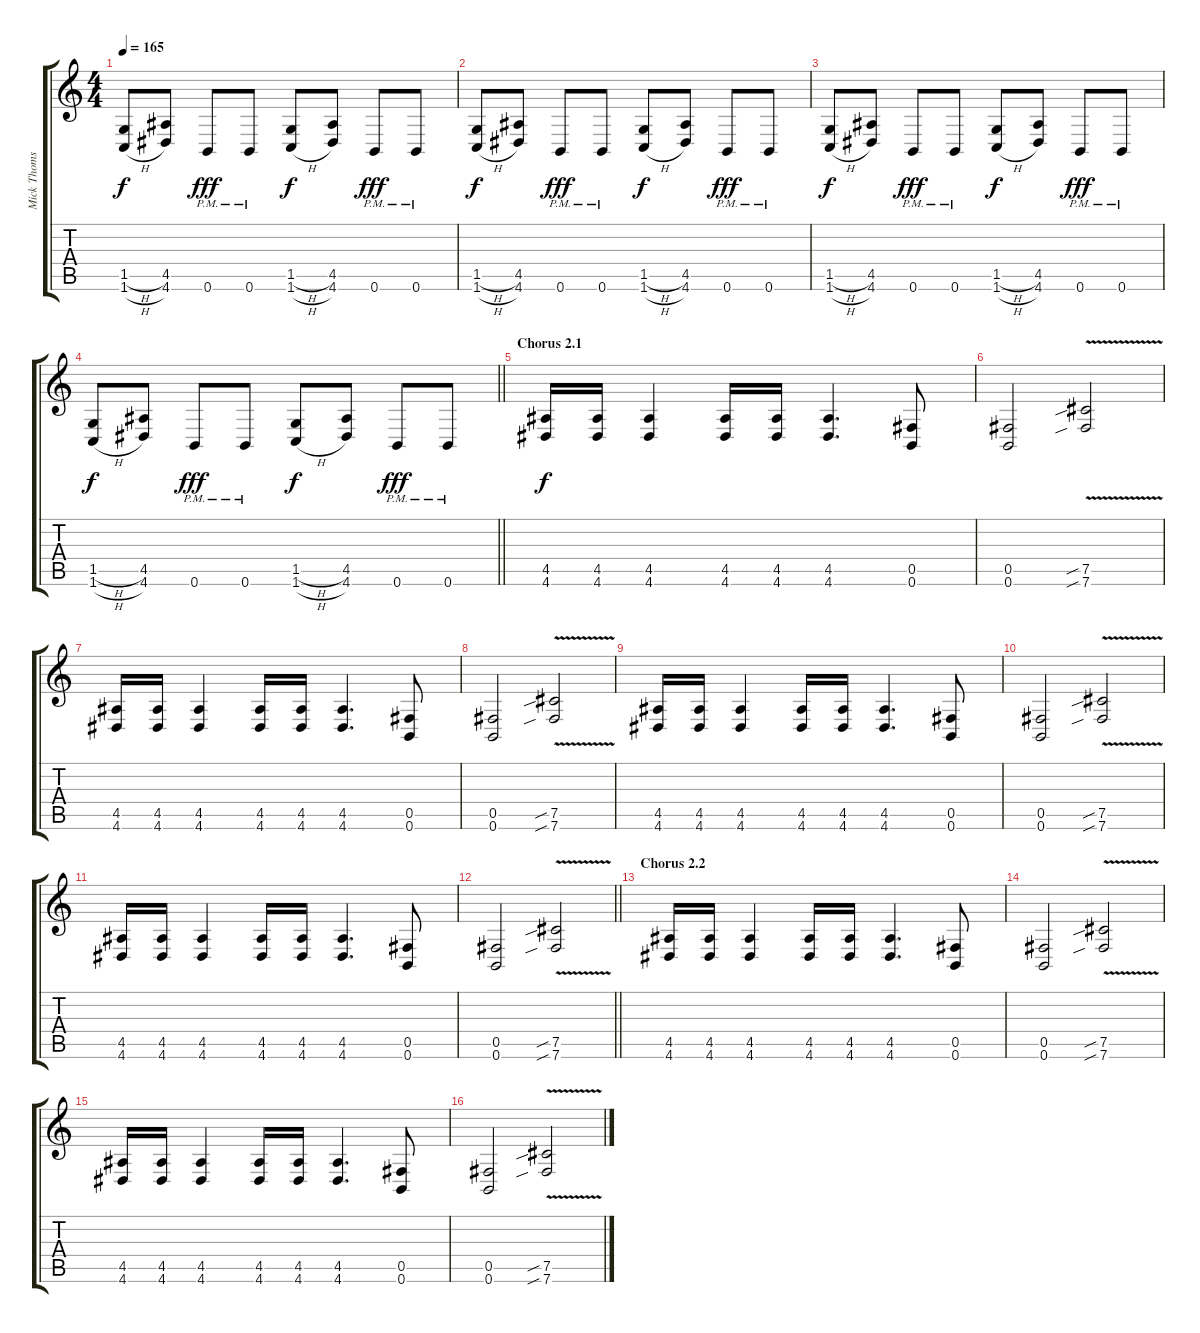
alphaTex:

\track ("Mick Thomson" "Mick Thoms") {instrument distortionguitar}
\staff {score tabs}
\tuning (Db4 Ab3 E3 B2 Gb2 B1) {hide}
\ts (4 4)
\tempo 165
\clef g2
\ks c
(1.5{h} 1.6{h}).8{dy f} (4.5 4.6).8 0.6{pm}.8{dy fff} 0.6{pm}.8 (1.5{h} 1.6{h}).8{dy f} (4.5 4.6).8 0.6{pm}.8{dy fff} 0.6{pm}.8 |
(1.5{h} 1.6{h}).8{dy f} (4.5 4.6).8 0.6{pm}.8{dy fff} 0.6{pm}.8 (1.5{h} 1.6{h}).8{dy f} (4.5 4.6).8 0.6{pm}.8{dy fff} 0.6{pm}.8 |
(1.5{h} 1.6{h}).8{dy f} (4.5 4.6).8 0.6{pm}.8{dy fff} 0.6{pm}.8 (1.5{h} 1.6{h}).8{dy f} (4.5 4.6).8 0.6{pm}.8{dy fff} 0.6{pm}.8 |
\barLineRight lightlight
(1.5{h} 1.6{h}).8{dy f} (4.5 4.6).8 0.6{pm}.8{dy fff} 0.6{pm}.8 (1.5{h} 1.6{h}).8{dy f} (4.5 4.6).8 0.6{pm}.8{dy fff} 0.6{pm}.8 |
\section ("" "Chorus 2.1")
(4.5 4.6).16{dy f} (4.5 4.6).16 (4.5 4.6).4 (4.5 4.6).16 (4.5 4.6).16 (4.5 4.6).4{d} (0.5 0.6).8 |
(0.5 0.6).2 (7.5{v sib} 7.6{v sib}).2 |
(4.5 4.6).16 (4.5 4.6).16 (4.5 4.6).4 (4.5 4.6).16 (4.5 4.6).16 (4.5 4.6).4{d} (0.5 0.6).8 |
(0.5 0.6).2 (7.5{v sib} 7.6{v sib}).2 |
(4.5 4.6).16 (4.5 4.6).16 (4.5 4.6).4 (4.5 4.6).16 (4.5 4.6).16 (4.5 4.6).4{d} (0.5 0.6).8 |
(0.5 0.6).2 (7.5{v sib} 7.6{v sib}).2 |
(4.5 4.6).16 (4.5 4.6).16 (4.5 4.6).4 (4.5 4.6).16 (4.5 4.6).16 (4.5 4.6).4{d} (0.5 0.6).8 |
\barLineRight lightlight
(0.5 0.6).2 (7.5{v sib} 7.6{v sib}).2 |
\section ("" "Chorus 2.2")
(4.5 4.6).16 (4.5 4.6).16 (4.5 4.6).4 (4.5 4.6).16 (4.5 4.6).16 (4.5 4.6).4{d} (0.5 0.6).8 |
(0.5 0.6).2 (7.5{v sib} 7.6{v sib}).2 |
(4.5 4.6).16 (4.5 4.6).16 (4.5 4.6).4 (4.5 4.6).16 (4.5 4.6).16 (4.5 4.6).4{d} (0.5 0.6).8 |
(0.5 0.6).2 (7.5{v sib} 7.6{v sib}).2
